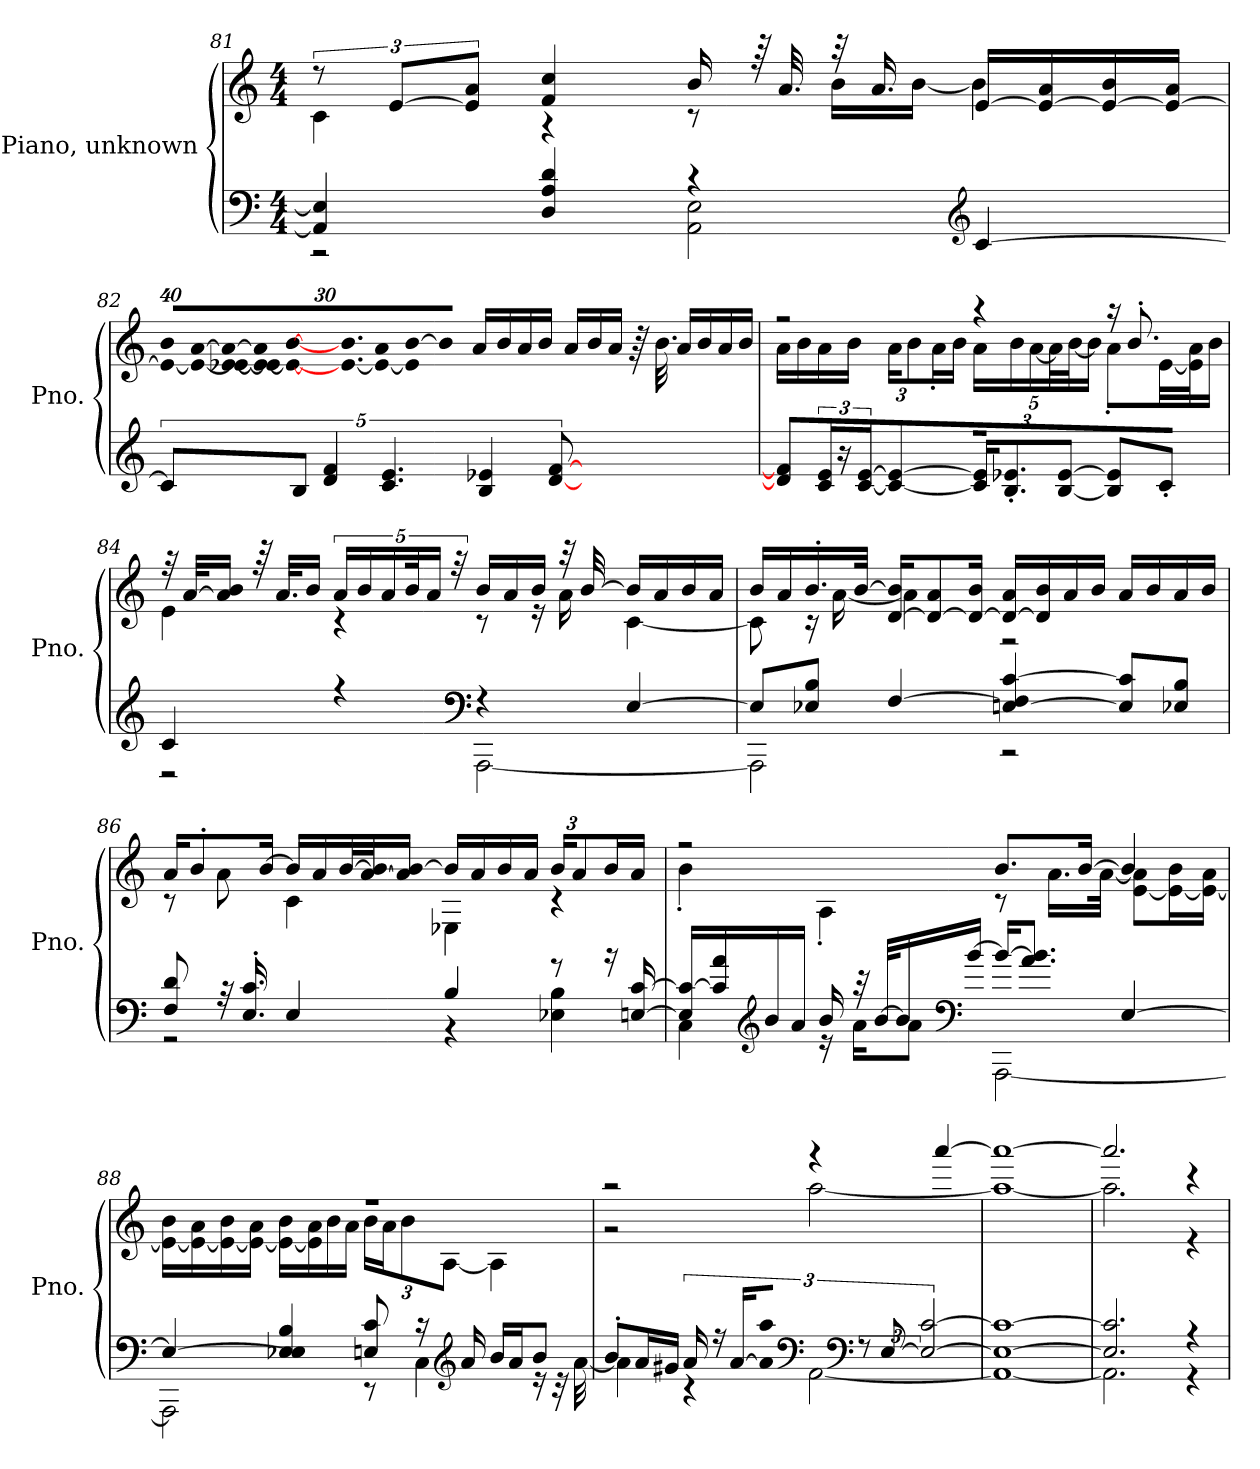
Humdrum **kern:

**kern	**kern
*part1	*part1
*staff2	*staff1
*I"Piano, unknown	*
*I'Pno.	*
!!LO:LB:g=z
*clefF4	*clefG2
*k[]	*k[]
*M4/4	*M4/4
=81	=81
*^	*^
4AA/] 4E/]	2r	12r	4c\
.	.	[12e/L	.
.	.	12e/] 12a/J	.
4D/ 4A/ 4d/	.	4f/ 4cc/	4r
4r	2AA\ 2E\	16b/	8r
.	.	64r	.
.	.	32.a/	.
.	.	32r	16b\LL
.	.	16.a/	.
.	.	.	[16b\JJ
*clefG2	*	*	*
[4c/	.	[16e/LL	4b\]
.	.	16e/_ 16a/	.
.	.	16e/_ 16b/	.
.	.	16e/_ 16a/JJ	.
*v	*v	*	*
*	*v	*v
!!LO:LB:g=z
=82	=82
*	*Xbrackettup
!	!LO:N:vis=32
10c/L]	640%23e/_ 640%23b/LLL
!	!LO:N:vis=64
.	960%17e/_ [960%17a/L
!	!LO:N:vis=64
.	[960%17e-X/ 960%17e/_ 960%17a/_
!	!LO:N:vis=64
.	960%17e-/_ 960%17e/] 960%17a/]
!	!LO:N:vis=64
.	960%17e-/_ [960%17b/J
10B/J	.
.	1920ryy
!	!LO:N:vis=32.
.	1920%103e-/_ 1920%103b/]
!	!LO:N:vis=64
.	960%17e-/_ 960%17a/K
!	!LO:N:vis=32
.	640%23e-/] [640%23b/
5d/ 5f/	.
!	!LO:N:vis=32
.	640%23b/JJJ]
.	16a/LL
.	16b/
.	16a/
5.c/ 5.e/	.
.	16b/JJ
.	16a/LL
.	16b/
.	16a/JJ
.	64r
5B/ 5e-X/	.
.	32.b\
.	16a/LL
.	16b/
.	16a/
[10d/ [10f/	.
.	16b/JJ
1920ryy	.
!!LO:LB:g=z
=83	=83
*	*^
8d/] 8f/]L	2r	16a\LL
.	.	16b\
24c/ 24e/Jk	.	16a\
24r	.	.
.	.	16b\JJ
[24c/ [24e/	.	.
4c/_ 4e/_	.	24a\KL
.	.	12b\
.	.	16a'\L
.	.	16b\JJ
*Xbrackettup	*	*
24c/] 24e/]KL	4r	20a\LL
12.B/' 12.e-X/'	.	.
.	.	20b\
.	.	[20a\
.	.	40a\L]
[12B/ [12e-/J	.	.
.	.	[40b\J
.	.	20b\JJ]
8B/] 8e-/]L	16r	8a'\L
.	8.b'/	.
8c'/J	.	[32e\LL
.	.	32e\] 32a\J
.	.	16b\JJ
!!LO:PB:g=z	!!
=84	=84	=84
*^	*	*
4c/	2r	32r	4e\
.	.	[32a/KLL	.
.	.	16a/] 16b/JJ	.
.	.	64r	.
.	.	32.a/KLL	.
.	.	16b/JJ	.
*	*	*brackettup	*
4r	.	20a/LL	4r
.	.	20b/	.
.	.	20a/	.
.	.	40b/K	.
.	.	20a/JJ	.
.	.	40r	.
*clefF4	*	*	*
4r	[2AAA\	16b/LL	8r
.	.	16a/	.
.	.	16b/JJ	16r
.	.	32r	16a\
.	.	[32b/	.
[4E/	.	16b/LL]	[4c\
.	.	16a/	.
.	.	16b/	.
.	.	16a/JJ	.
=85	=85	=85	=85
8E/L]	2AAA\]	16b/LL	8c\]
.	.	16a/	.
8E-X/ 8B/J	.	16.b'/	16r
.	.	.	[16a\
.	.	[32b/JJk	.
[4F/	.	[16d/ 16b/]KL	4a\]
.	.	8d/_ 8a/	.
.	.	16d/_ 16b/Jk	.
[4En/ 4F/] [4c/	2r	16d/_ 16a/LL	2r
.	.	16d/] 16b/	.
.	.	16a/	.
.	.	16b/JJ	.
8E/] 8c/]L	.	16a/LL	.
.	.	16b/	.
8E-X/ 8B/J	.	16a/	.
.	.	16b/JJ	.
!!LO:LB:g=z	!!
=86	=86	=86	=86
8F/ 8d/	2r	16a/KL	8r
.	.	8b'/	.
32r	.	.	8a\
16.E/' 16.c/'	.	.	.
.	.	[16b/Jk	.
4E/	.	16b/LL]	4c\
.	.	16a/	.
.	.	[32b/L	.
.	.	[32a/ 32b/]J	.
.	.	16a/] [16b/JJ	.
4B/	4r	16b/LL]	4E-X\
.	.	16a/	.
.	.	16b/	.
.	.	16a/JJ	.
*	*	*Xbrackettup	*
8r	4E-X\ 4B\	24b/KL	4r
.	.	12a/	.
16r	.	16b/L	.
[16En/ [16c/	.	16a/JJ	.
=87	=87	=87	=87
16E/] 16c/_LL	4C\	2r	4b'\
16c/] 16a/	.	.	.
*clefG2	*	*	*
16b/	.	.	.
16a/JJ	.	.	.
16b/	16r	.	4A'\
32r	16a\KL	.	.
[32b/KLL	.	.	.
16b/]	8a\J	.	.
*clefF4	*	*	*
[16b/JJ	.	.	.
16b/KL_	[2AAA\	8.b/L	8r
8.a/ 8.b/]J	.	.	.
.	.	.	16.a\LL
.	.	[16b/Jk	.
.	.	.	[32a\JJk
[4E/	.	4b/]	[8e\ 8a\]L
.	.	.	16e\_ 16b\L
.	.	.	16e\_ 16a\JJ
!!LO:LB:g=z	!!
=88	=88	=88	=88
4E/_	2AAA\]	1r	16e\_ 16b\LL
.	.	.	16e\_ 16a\
.	.	.	16e\_ 16b\
.	.	.	16e\_ 16a\JJ
4E-X/ 4E/] 4B/	.	.	16e\_ 16b\LL
.	.	.	16e\] 16a\
.	.	.	16b\
.	.	.	16a\JJ
8En/ 8c/	8r	.	24b\LL
.	.	.	24a\J
.	.	.	12b\
16r	4C\	.	.
.	.	.	[12A\J
*clefG2	*	*	*
16a/	.	.	.
16b/LL	.	.	4A\]
16a/J	.	.	.
8b/J	16r	.	.
.	32r	.	.
.	[32a\	.	.
=89	=89	=89	=89
8b'/L	4a\]	2r	2r
16a/L	.	.	.
16g#X/JJ	.	.	.
*brackettup	*	*	*
24a/	4r	.	.
24r	.	.	.
[24a/KL	.	.	.
8a/] 8aa/J	.	.	.
*clefF4	*	*	*
12r	[2AA\	4r	[2aa\
[12E/	.	.	.
3E/_ [3c/	.	.	.
.	.	[4aaa/	.
=90	=90	=90	=90
1E_ 1c_	1AA_	1aaa_	1aa_
=91	=91	=91	=91
2.E/] 2.c/]	2.AA\]	2.aaa/]	2.aa\]
4r	4r	4r	4r
*v	*v	*	*
*	*v	*v
=	=
*-	*-
